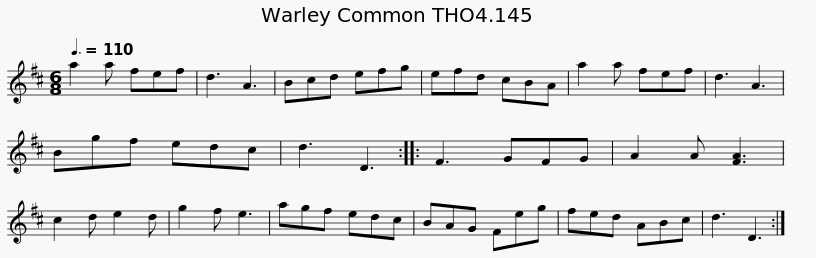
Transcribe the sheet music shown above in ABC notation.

X:1
L:1/8
Q:3/8=110
M:6/8
I:linebreak $
K:D
V:1 treble
V:1
 a2 a fef | d3 A3 | Bcd efg | efd cBA | a2 a fef | %5
 d3 A3 | Bgf edc | d3 D3 ::$ F3 GFG | A2 A [FA]3 | %10
 c2 d e2 d | g2 f e3 | agf edc | BAG Feg | fed ABc | %15
 d3 D3 :| %16
